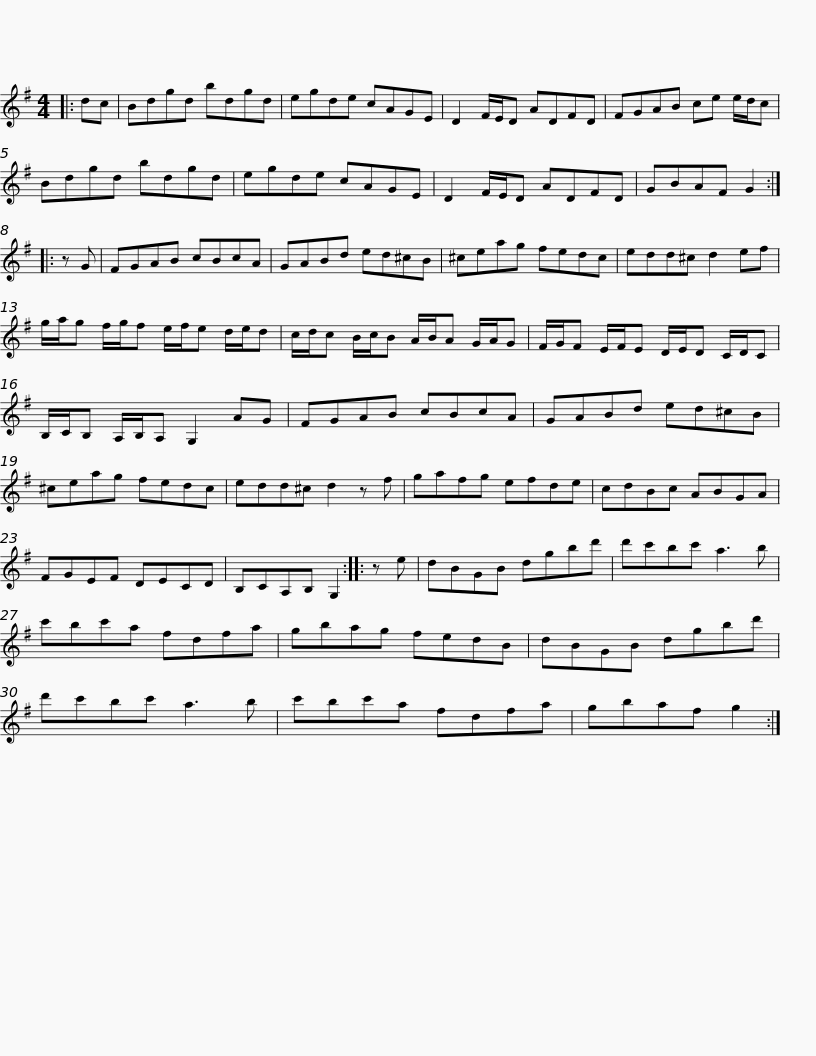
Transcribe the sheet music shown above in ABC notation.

X:1
L:1/8
M:4/4
I:linebreak $
K:G
V:1 treble
V:1
|: dc | Bdgd bdgd | egde cAGE | D2 F/E/D ADFD | FGAB ce e/d/c | %5
 Bdgd bdgd |$ egde cAGE | D2 F/E/D ADFD | GBAF G2 :: z G | %10
 FGAB cBcA | GABd ed^cB |$ ^ceag fedc | edd^c d2 ef | g/a/g f/g/f e/f/e d/e/d | %15
 c/d/c B/c/B A/B/A G/A/G |$ F/G/F E/F/E D/E/D C/D/C | B,/C/B, A,/B,/A, G,2 AG | FGAB cBcA | GABd ed^cB |$ %20
 ^ceag fedc | edd^c d2 z f | gafg efde | cdBc ABGA | FGEF DECD |$ %25
 B,CA,B, G,2 :: z e | dBGB dgbd' | d'c'bc' a3 b | c'bc'a fdfa | %30
 gbag fedB |$ dBGB dgbd' | d'c'bc' a3 b | c'bc'a fdfa | gbaf g2 :| %35
